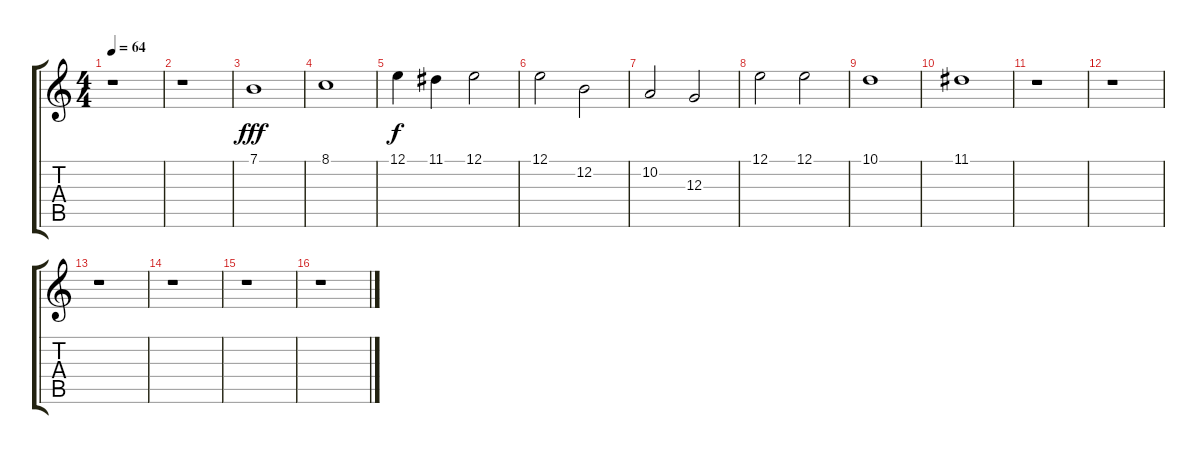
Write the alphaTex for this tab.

\track "" {instrument lead6voice}
\staff {score tabs}
\tuning (E4 B3 G3 D3 A2 E2) {hide}
\ts (4 4)
\tempo 64
\clef g2
\ks c
r.1{dy fff} |
r.1 |
7.1.1 |
8.1.1 |
12.1.4{dy f} 11.1.4 12.1.2 |
12.1.2 12.2.2 |
10.2.2 12.3.2 |
12.1.2 12.1.2 |
10.1.1 |
11.1.1 |
r.1 |
r.1 |
r.1 |
r.1 |
r.1 |
r.1
